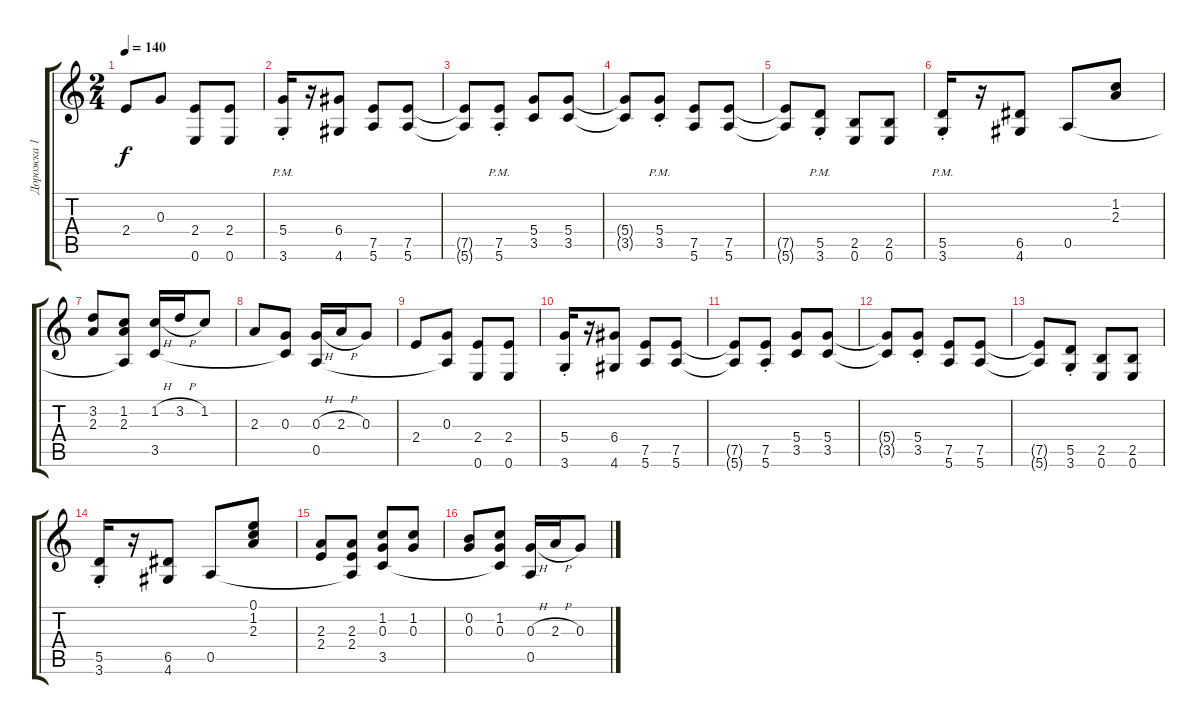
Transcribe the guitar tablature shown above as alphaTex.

\track ("Дорожка 1" "Дорожка 1") {instrument acousticguitarnylon}
\staff {score tabs}
\tuning (E4 B3 G3 D3 A2 E2) {hide}
\ts (2 4)
\tempo 140
\clef g2
\ks aminor
2.4.8{dy f} 0.3.8 (2.4 0.6).8 (2.4 0.6).8 |
(5.4{pm st} 3.6{pm st}).16 r.16 (6.4 4.6).8 (7.5 5.6).8 (7.5 5.6).8 |
(7.5{t} 5.6{t}).8 (7.5{pm st} 5.6{pm st}).8 (5.4 3.5).8 (5.4 3.5).8 |
(5.4{t} 3.5{t}).8 (5.4{pm st} 3.5{pm st}).8 (7.5 5.6).8 (7.5 5.6).8 |
(7.5{t} 5.6{t}).8 (5.5{pm st} 3.6{pm st}).8 (2.5 0.6).8 (2.5 0.6).8 |
(5.5{pm st} 3.6{pm st}).16 r.16 (6.5 4.6).8 0.5.8 (1.2 2.3).8 |
(3.2 2.3).8 (1.2 2.3 0.5{t}).8 (1.2{h} 3.5).16 3.2{h}.16 1.2.8 |
2.3.8 (0.3 3.5{t}).8 (0.3{h} 0.5).16 2.3{h}.16 0.3.8 |
2.4.8 (0.3 0.5{t}).8 (2.4 0.6).8 (2.4 0.6).8 |
(5.4{st} 3.6{st}).16 r.16 (6.4 4.6).8 (7.5 5.6).8 (7.5 5.6).8 |
(7.5{t} 5.6{t}).8 (7.5{st} 5.6{st}).8 (5.4 3.5).8 (5.4 3.5).8 |
(5.4{t} 3.5{t}).8 (5.4{st} 3.5{st}).8 (7.5 5.6).8 (7.5 5.6).8 |
(7.5{t} 5.6{t}).8 (5.5{st} 3.6{st}).8 (2.5 0.6).8 (2.5 0.6).8 |
(5.5{st} 3.6{st}).16 r.16 (6.5 4.6).8 0.5.8 (0.1 1.2 2.3).8 |
(2.3 2.4).8 (2.3 2.4 0.5{t}).8 (1.2 0.3 3.5).8 (1.2 0.3).8 |
(0.2 0.3).8 (1.2 0.3 3.5{t}).8 (0.3{h} 0.5).16 2.3{h}.16 0.3.8
